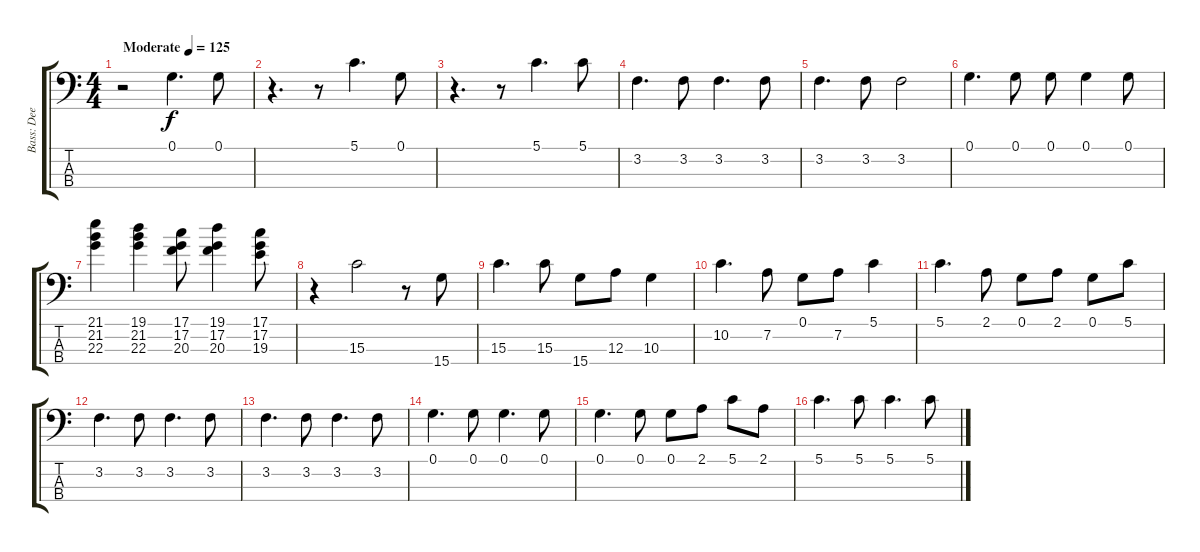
\track ("Bass: Dee Murray" "Bass: Dee ") {instrument electricbasspick}
\staff {score tabs}
\tuning (G2 D2 A1 E1) {hide}
\ts (4 4)
\tempo (125 "Moderate")
\clef f4
\ks c
r.2{dy f instrument electricbasspick} 0.1.4{d} 0.1.8 |
r.4{d} r.8 5.1.4{d} 0.1.8 |
r.4{d} r.8 5.1.4{d} 5.1.8 |
3.2.4{d} 3.2.8 3.2.4{d} 3.2.8 |
3.2.4{d} 3.2.8 3.2.2 |
0.1.4{d} 0.1.8 0.1.8 0.1.4 0.1.8 |
(21.1 21.2 22.3).4 (19.1 21.2 22.3).4 (17.1 17.2 20.3).8 (19.1 17.2 20.3).4 (17.1 17.2 19.3).8 |
r.4 15.3.2 r.8 15.4.8 |
15.3.4{d} 15.3.8 15.4.8 12.3.8 10.3.4 |
10.2.4{d} 7.2.8 0.1.8 7.2.8 5.1.4 |
5.1.4{d} 2.1.8 0.1.8 2.1.8 0.1.8 5.1.8 |
3.2.4{d} 3.2.8 3.2.4{d} 3.2.8 |
3.2.4{d} 3.2.8 3.2.4{d} 3.2.8 |
0.1.4{d} 0.1.8 0.1.4{d} 0.1.8 |
0.1.4{d} 0.1.8 0.1.8 2.1.8 5.1.8 2.1.8 |
5.1.4{d} 5.1.8 5.1.4{d} 5.1.8
